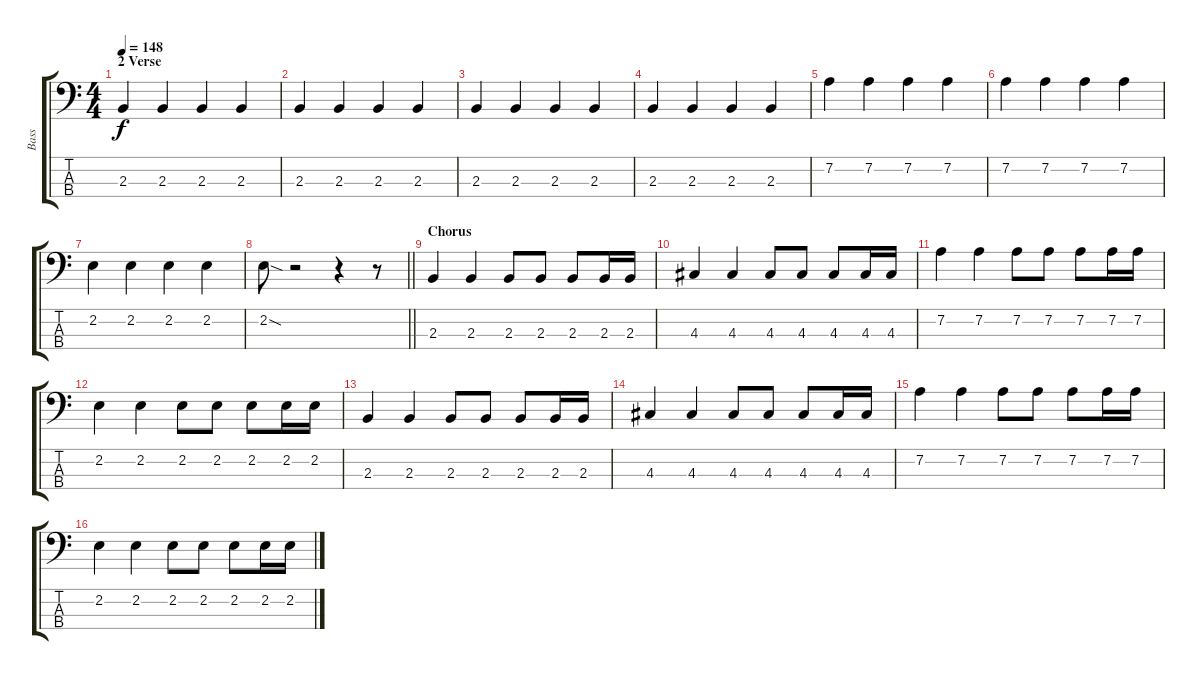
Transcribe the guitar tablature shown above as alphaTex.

\track ("Bass" "Bass") {instrument electricbassfinger}
\staff {score tabs}
\tuning (G2 D2 A1 E1) {hide}
\ts (4 4)
\section ("" "2 Verse")
\tempo 148
\clef f4
\ks c
2.3.4{dy f} 2.3.4 2.3.4 2.3.4 |
2.3.4 2.3.4 2.3.4 2.3.4 |
2.3.4 2.3.4 2.3.4 2.3.4 |
2.3.4 2.3.4 2.3.4 2.3.4 |
7.2.4 7.2.4 7.2.4 7.2.4 |
7.2.4 7.2.4 7.2.4 7.2.4 |
2.2.4 2.2.4 2.2.4 2.2.4 |
\barLineRight lightlight
2.2{sod}.8 r.2 r.4 r.8 |
\section ("" "Chorus")
2.3.4 2.3.4 2.3.8 2.3.8 2.3.8 2.3.16 2.3.16 |
4.3.4 4.3.4 4.3.8 4.3.8 4.3.8 4.3.16 4.3.16 |
7.2.4 7.2.4 7.2.8 7.2.8 7.2.8 7.2.16 7.2.16 |
2.2.4 2.2.4 2.2.8 2.2.8 2.2.8 2.2.16 2.2.16 |
2.3.4 2.3.4 2.3.8 2.3.8 2.3.8 2.3.16 2.3.16 |
4.3.4 4.3.4 4.3.8 4.3.8 4.3.8 4.3.16 4.3.16 |
7.2.4 7.2.4 7.2.8 7.2.8 7.2.8 7.2.16 7.2.16 |
2.2.4 2.2.4 2.2.8 2.2.8 2.2.8 2.2.16 2.2.16
